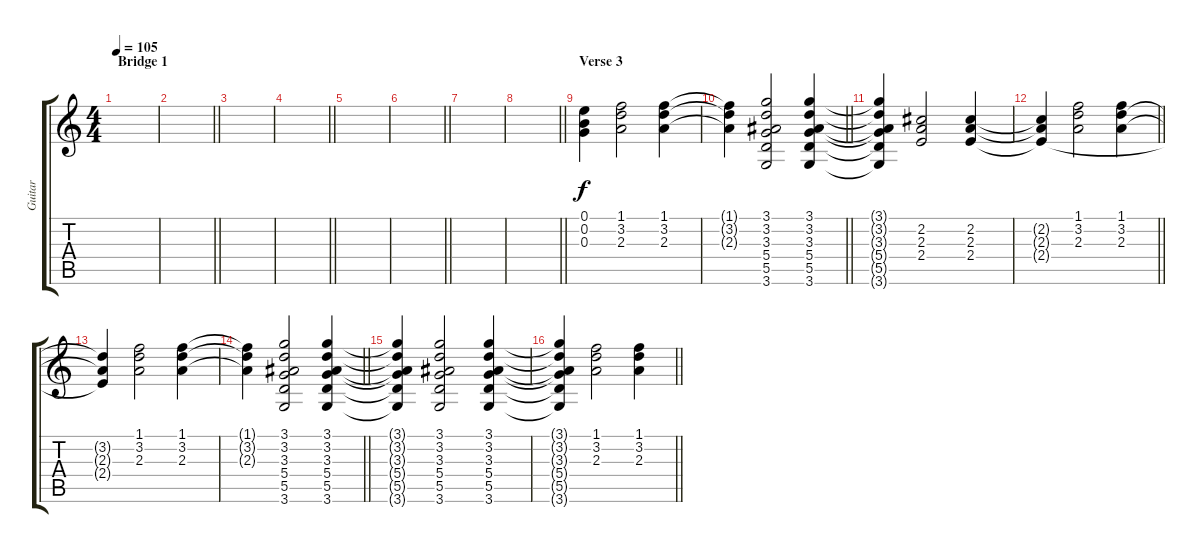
\track ("Guitar" "Guitar") {instrument electricguitarjazz}
\staff {score tabs}
\tuning (E4 B3 G3 D3 A2 E2) {hide}
\ts (4 4)
\section ("" "Bridge 1")
\tempo 105
\clef g2
\ks aminor
|
\barLineRight lightlight
|
|
\barLineRight lightlight
|
|
\barLineRight lightlight
|
|
\barLineRight lightlight
|
\section ("" "Verse 3")
(0.1 0.2 0.3).4 (1.1 3.2 2.3).2 (1.1 3.2 2.3).4 |
\barLineRight lightlight
(1.1{t} 3.2{t} 2.3{t}).4 (3.1 3.2 3.3 5.4 5.5 3.6).2 (3.1 3.2 3.3 5.4 5.5 3.6).4 |
(3.1{t} 3.2{t} 3.3{t} 5.4{t} 5.5{t} 3.6{t}).4 (2.2 2.3 2.4).2 (2.2 2.3 2.4).4 |
\barLineRight lightlight
(2.2{t} 2.3{t} 2.4{t}).4 (1.1 3.2 2.3).2 (1.1 3.2 2.3).4 |
(3.2{t} 2.3{t} 2.4{t}).4 (1.1 3.2 2.3).2 (1.1 3.2 2.3).4 |
\barLineRight lightlight
(1.1{t} 3.2{t} 2.3{t}).4 (3.1 3.2 3.3 5.4 5.5 3.6).2 (3.1 3.2 3.3 5.4 5.5 3.6).4 |
(3.1{t} 3.2{t} 3.3{t} 5.4{t} 5.5{t} 3.6{t}).4 (3.1 3.2 3.3 5.4 5.5 3.6).2 (3.1 3.2 3.3 5.4 5.5 3.6).4 |
\barLineRight lightlight
(3.1{t} 3.2{t} 3.3{t} 5.4{t} 5.5{t} 3.6{t}).4 (1.1 3.2 2.3).2 (1.1 3.2 2.3).4
